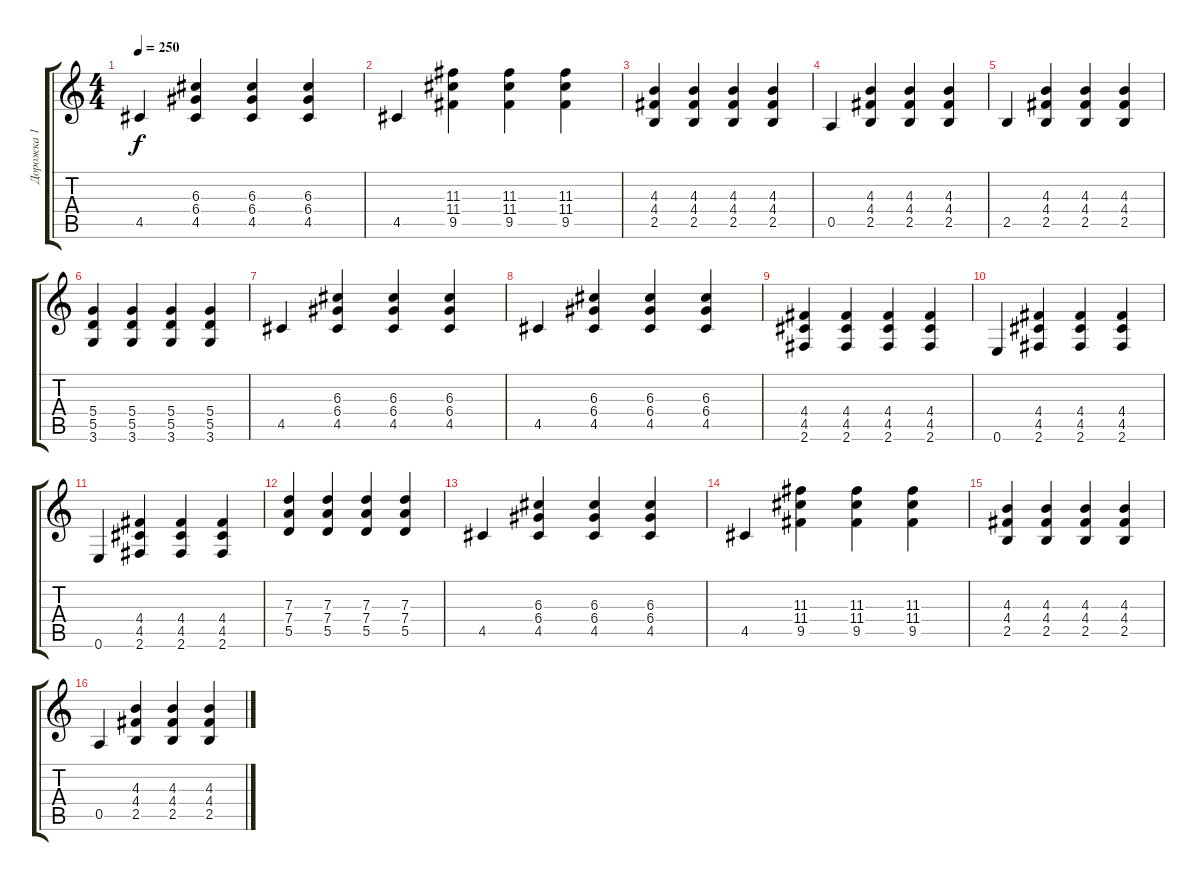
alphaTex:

\track ("Дорожка 1" "Дорожка 1") {instrument distortionguitar}
\staff {score tabs}
\tuning (E4 B3 G3 D3 A2 E2) {hide}
\ts (4 4)
\tempo 250
\clef g2
\ks c
4.5.4{dy f} (6.3 6.4 4.5).4 (6.3 6.4 4.5).4 (6.3 6.4 4.5).4 |
4.5.4 (11.3 11.4 9.5).4 (11.3 11.4 9.5).4 (11.3 11.4 9.5).4 |
(4.3 4.4 2.5).4 (4.3 4.4 2.5).4 (4.3 4.4 2.5).4 (4.3 4.4 2.5).4 |
0.5.4 (4.3 4.4 2.5).4 (4.3 4.4 2.5).4 (4.3 4.4 2.5).4 |
2.5.4 (4.3 4.4 2.5).4 (4.3 4.4 2.5).4 (4.3 4.4 2.5).4 |
(5.4 5.5 3.6).4 (5.4 5.5 3.6).4 (5.4 5.5 3.6).4 (5.4 5.5 3.6).4 |
4.5.4 (6.3 6.4 4.5).4 (6.3 6.4 4.5).4 (6.3 6.4 4.5).4 |
4.5.4 (6.3 6.4 4.5).4 (6.3 6.4 4.5).4 (6.3 6.4 4.5).4 |
(4.4 4.5 2.6).4 (4.4 4.5 2.6).4 (4.4 4.5 2.6).4 (4.4 4.5 2.6).4 |
0.6.4 (4.4 4.5 2.6).4 (4.4 4.5 2.6).4 (4.4 4.5 2.6).4 |
0.6.4 (4.4 4.5 2.6).4 (4.4 4.5 2.6).4 (4.4 4.5 2.6).4 |
(7.3 7.4 5.5).4 (7.3 7.4 5.5).4 (7.3 7.4 5.5).4 (7.3 7.4 5.5).4 |
4.5.4 (6.3 6.4 4.5).4 (6.3 6.4 4.5).4 (6.3 6.4 4.5).4 |
4.5.4 (11.3 11.4 9.5).4 (11.3 11.4 9.5).4 (11.3 11.4 9.5).4 |
(4.3 4.4 2.5).4 (4.3 4.4 2.5).4 (4.3 4.4 2.5).4 (4.3 4.4 2.5).4 |
0.5.4 (4.3 4.4 2.5).4 (4.3 4.4 2.5).4 (4.3 4.4 2.5).4
